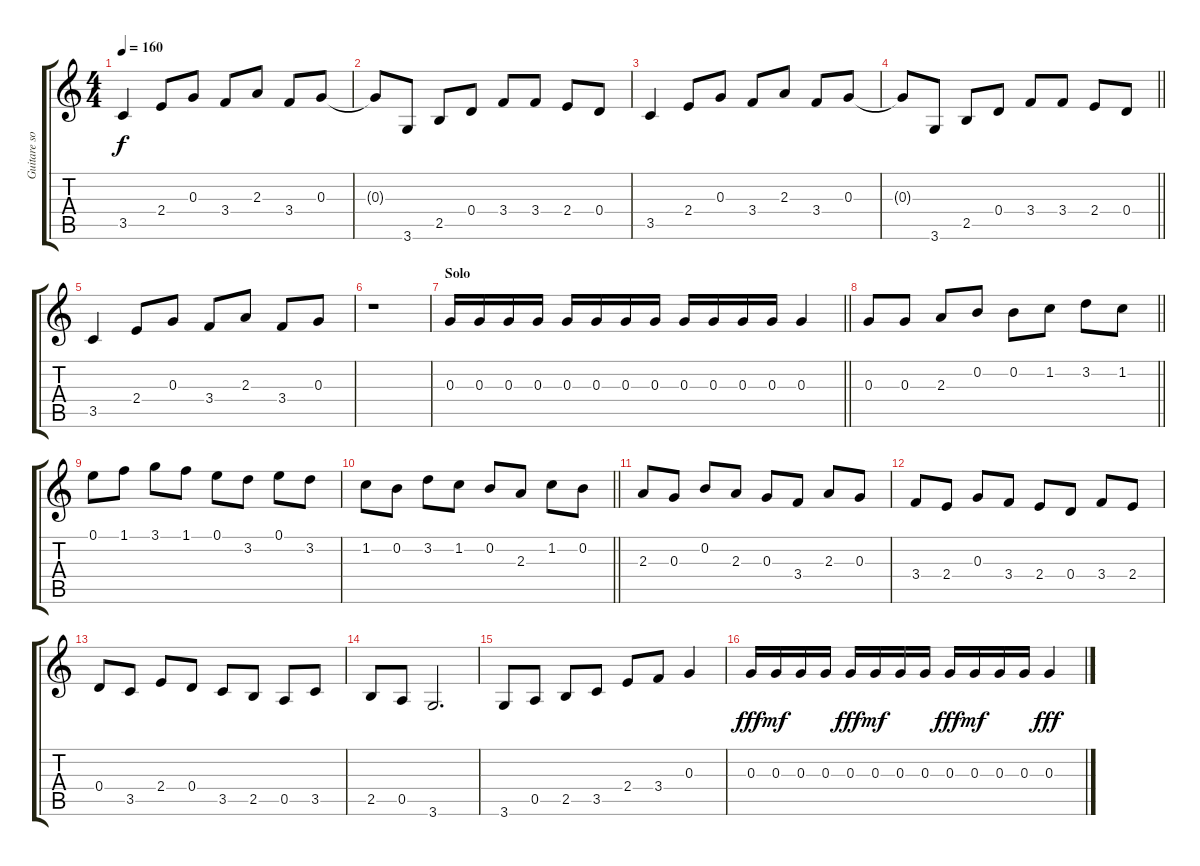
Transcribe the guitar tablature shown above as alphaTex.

\track ("Guitare solo" "Guitare so") {instrument electricguitarclean}
\staff {score tabs}
\tuning (E4 B3 G3 D3 A2 E2) {hide}
\ts (4 4)
\tempo 160
\clef g2
\ks c
3.5.4{dy f} 2.4.8 0.3.8 3.4.8 2.3.8 3.4.8 0.3.8 |
0.3{t}.8 3.6.8 2.5.8 0.4.8 3.4.8 3.4.8 2.4.8 0.4.8 |
3.5.4 2.4.8 0.3.8 3.4.8 2.3.8 3.4.8 0.3.8 |
\barLineRight lightlight
0.3{t}.8 3.6.8 2.5.8 0.4.8 3.4.8 3.4.8 2.4.8 0.4.8 |
3.5.4 2.4.8 0.3.8 3.4.8 2.3.8 3.4.8 0.3.8 |
r.1 |
\section ("" "Solo")
\barLineRight lightlight
0.3.16 0.3.16 0.3.16 0.3.16 0.3.16 0.3.16 0.3.16 0.3.16 0.3.16 0.3.16 0.3.16 0.3.16 0.3.4 |
\barLineRight lightlight
0.3.8 0.3.8 2.3.8 0.2.8 0.2.8 1.2.8 3.2.8 1.2.8 |
0.1.8 1.1.8 3.1.8 1.1.8 0.1.8 3.2.8 0.1.8 3.2.8 |
\barLineRight lightlight
1.2.8 0.2.8 3.2.8 1.2.8 0.2.8 2.3.8 1.2.8 0.2.8 |
2.3.8 0.3.8 0.2.8 2.3.8 0.3.8 3.4.8 2.3.8 0.3.8 |
3.4.8 2.4.8 0.3.8 3.4.8 2.4.8 0.4.8 3.4.8 2.4.8 |
0.4.8 3.5.8 2.4.8 0.4.8 3.5.8 2.5.8 0.5.8 3.5.8 |
2.5.8 0.5.8 3.6.2{d} |
3.6.8 0.5.8 2.5.8 3.5.8 2.4.8 3.4.8 0.3.4 |
0.3.16{dy fff} 0.3.16{dy mf} 0.3.16 0.3.16 0.3.16{dy fff} 0.3.16{dy mf} 0.3.16 0.3.16 0.3.16{dy fff} 0.3.16{dy mf} 0.3.16 0.3.16 0.3.4{dy fff}
